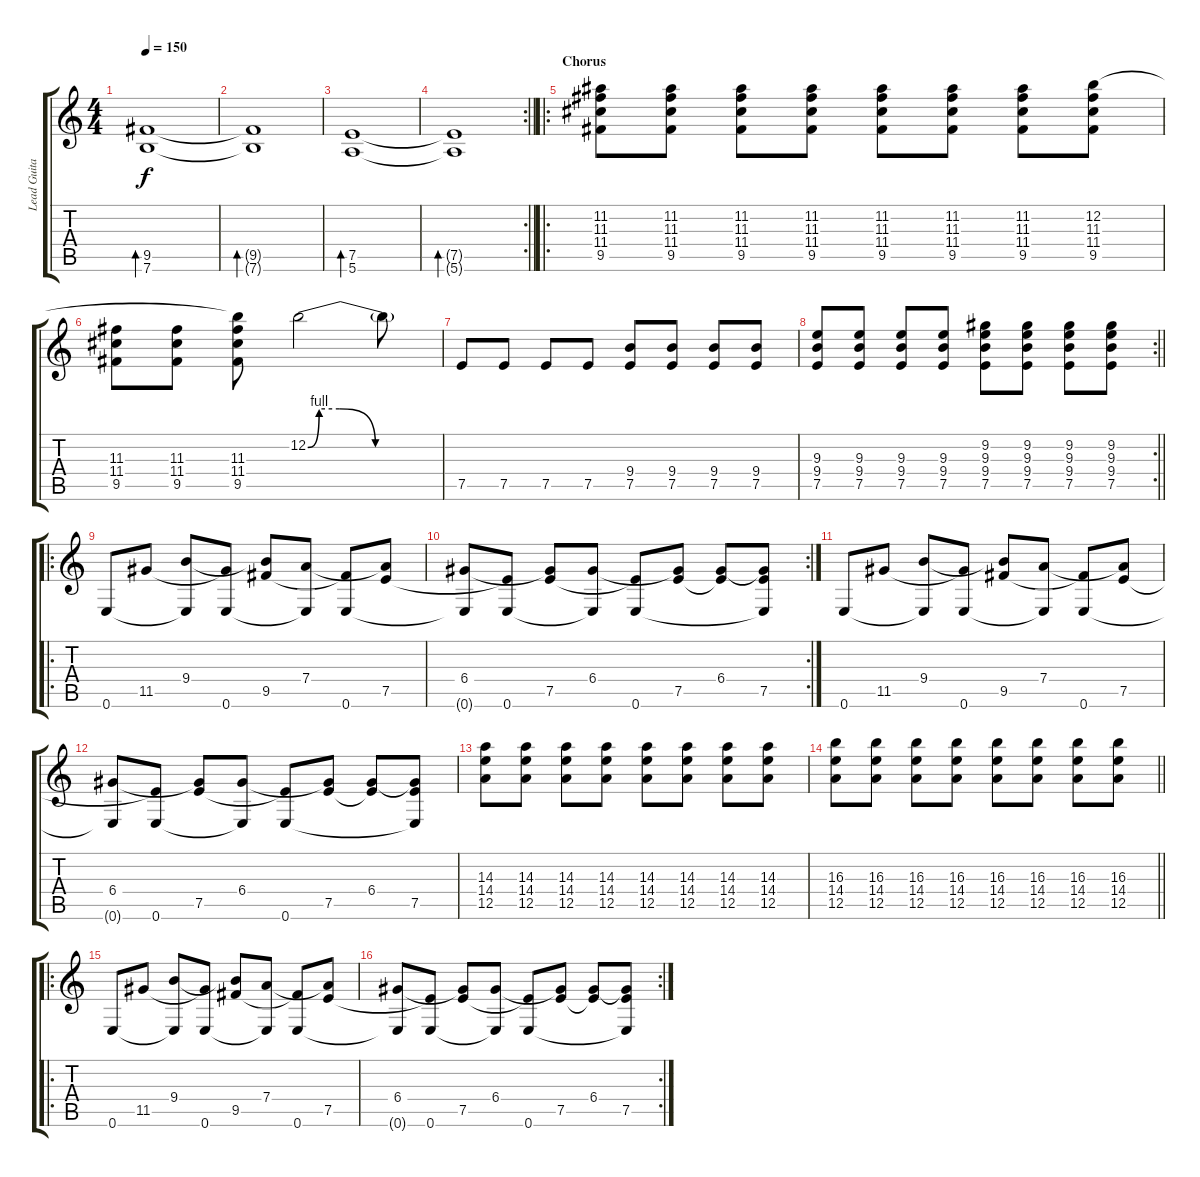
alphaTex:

\track ("Lead Guitar" "Lead Guita") {instrument acousticguitarsteel}
\staff {score tabs}
\tuning (E4 B3 G3 D3 A2 E2) {hide}
\ts (4 4)
\tempo 150
\clef g2
\ks c
(9.5 7.6).1{bd 120 dy f} |
(9.5{t} 7.6{t}).1{bd 120} |
(7.5 5.6).1{bd 120} |
\rc 2
\barLineRight lightlight
(7.5{t} 5.6{t}).1{bd 120} |
\ro
\section ("" "Chorus")
(11.2 11.3 11.4 9.5).8{instrument overdrivenguitar} (11.2 11.3 11.4 9.5).8 (11.2 11.3 11.4 9.5).8 (11.2 11.3 11.4 9.5).8 (11.2 11.3 11.4 9.5).8 (11.2 11.3 11.4 9.5).8 (11.2 11.3 11.4 9.5).8 (12.2 11.3 11.4 9.5).8 |
(11.3 11.4 9.5).8 (11.3 11.4 9.5).8 (12.2{t} 11.3 11.4 9.5).8 12.2{be (custom 0 0 5 4 14 4 30 0 60 0)}.2 12.2{t}.8 |
7.5.8 7.5.8 7.5.8 7.5.8 (9.4 7.5).8 (9.4 7.5).8 (9.4 7.5).8 (9.4 7.5).8 |
\rc 2
\barLineRight lightlight
(9.3 9.4 7.5).8 (9.3 9.4 7.5).8 (9.3 9.4 7.5).8 (9.3 9.4 7.5).8 (9.2 9.3 9.4 7.5).8 (9.2 9.3 9.4 7.5).8 (9.2 9.3 9.4 7.5).8 (9.2 9.3 9.4 7.5).8 |
\ro
0.6.8{instrument acousticguitarsteel} 11.5.8 (9.4 0.6{t}).8 (11.5{t} 0.6).8 (9.4{t} 9.5).8 (7.4 0.6{t}).8 (9.5{t} 0.6).8 (7.4{t} 7.5).8 |
\rc 2
(6.4 0.6{t}).8 (7.5{t} 0.6).8 (6.4{t} 7.5).8 (6.4 0.6{t}).8 (7.5{t} 0.6).8 (6.4{t} 7.5).8 (6.4 7.5{t}).8 (6.4{t} 7.5 0.6{t}).8 |
0.6.8 11.5.8 (9.4 0.6{t}).8 (11.5{t} 0.6).8 (9.4{t} 9.5).8 (7.4 0.6{t}).8 (9.5{t} 0.6).8 (7.4{t} 7.5).8 |
(6.4 0.6{t}).8 (7.5{t} 0.6).8 (6.4{t} 7.5).8 (6.4 0.6{t}).8 (7.5{t} 0.6).8 (6.4{t} 7.5).8 (6.4 7.5{t}).8 (6.4{t} 7.5 0.6{t}).8 |
(14.3 14.4 12.5).8{instrument overdrivenguitar} (14.3 14.4 12.5).8 (14.3 14.4 12.5).8 (14.3 14.4 12.5).8 (14.3 14.4 12.5).8 (14.3 14.4 12.5).8 (14.3 14.4 12.5).8 (14.3 14.4 12.5).8 |
\barLineRight lightlight
(16.3 14.4 12.5).8 (16.3 14.4 12.5).8 (16.3 14.4 12.5).8 (16.3 14.4 12.5).8 (16.3 14.4 12.5).8 (16.3 14.4 12.5).8 (16.3 14.4 12.5).8 (16.3 14.4 12.5).8 |
\ro
0.6.8{instrument acousticguitarsteel} 11.5.8 (9.4 0.6{t}).8 (11.5{t} 0.6).8 (9.4{t} 9.5).8 (7.4 0.6{t}).8 (9.5{t} 0.6).8 (7.4{t} 7.5).8 |
\rc 2
(6.4 0.6{t}).8 (7.5{t} 0.6).8 (6.4{t} 7.5).8 (6.4 0.6{t}).8 (7.5{t} 0.6).8 (6.4{t} 7.5).8 (6.4 7.5{t}).8 (6.4{t} 7.5 0.6{t}).8
